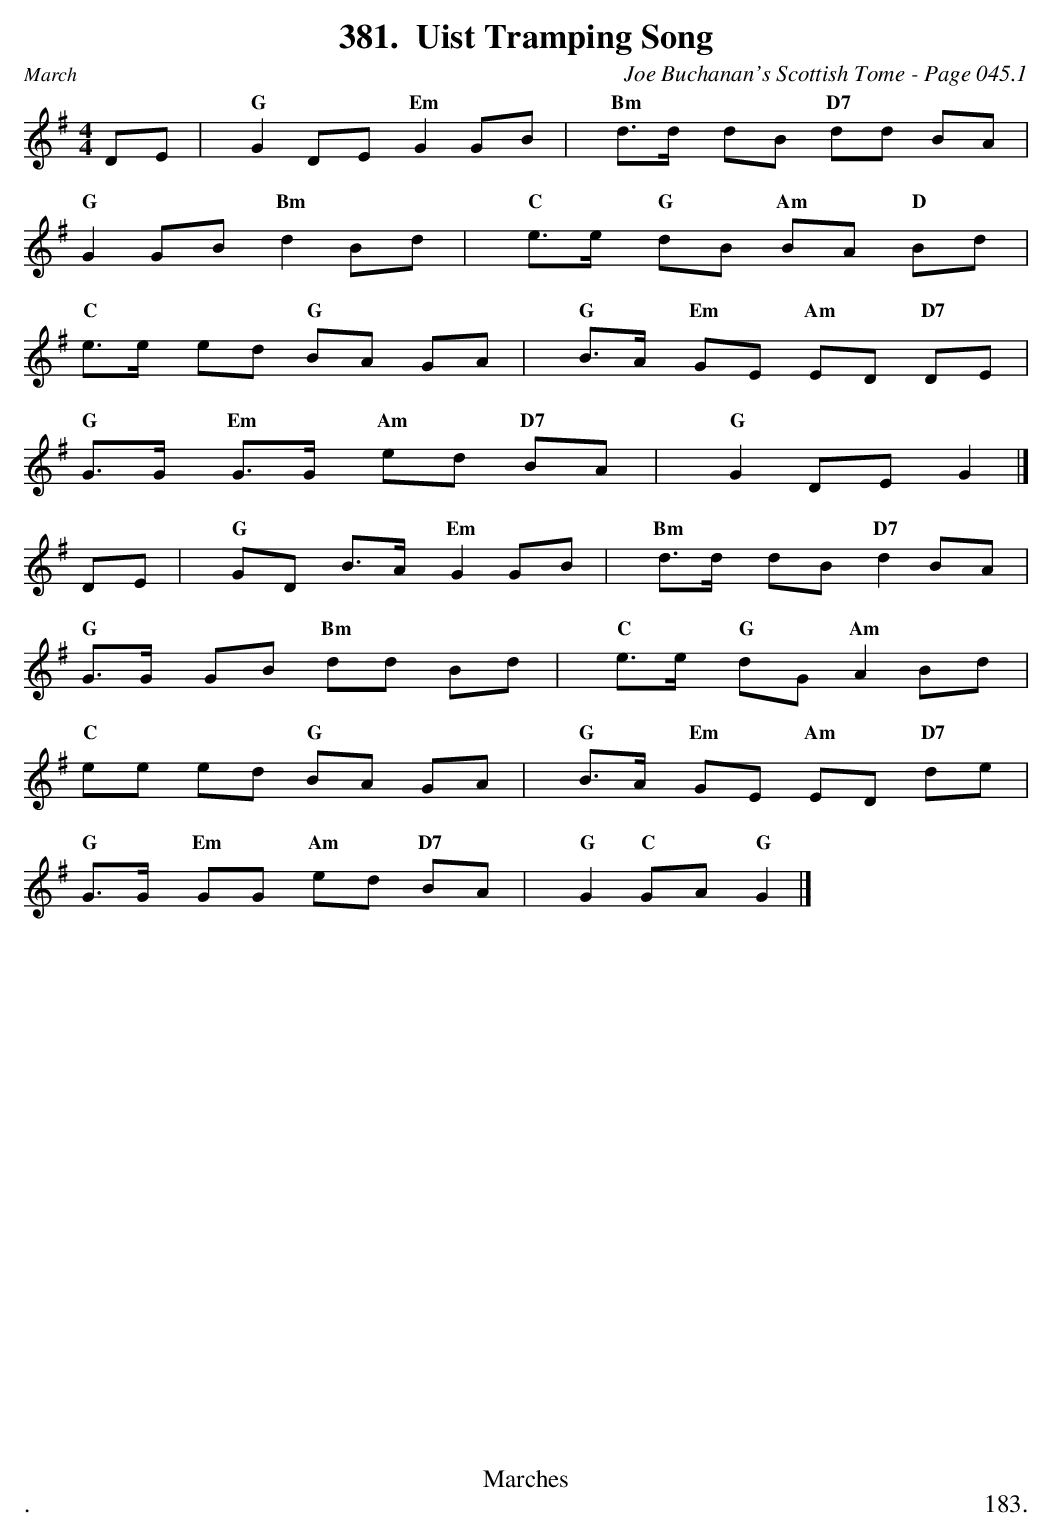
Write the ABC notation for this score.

X:1
T:Uist Tramping Song
C:Joe Buchanan's Scottish Tome - Page 045.1
L:1/8
M:4/4
K:Gmaj
DE | "G" G2 DE "Em" G2 GB | "Bm" d>d dB "D7" dd BA |
"G" G2 GB "Bm" d2 Bd | "C" e>e "G" dB "Am" BA "D" Bd |
"C" e>e ed "G" BA GA | "G" B>A "Em" GE "Am" ED "D7" DE |
"G" G>G "Em" G>G "Am" ed "D7" BA | "G" G2 DE G2 |]
DE | "G" GD B>A "Em" G2 GB | "Bm" d>d dB "D7" d2 BA |
"G" G>G GB "Bm" dd Bd | "C" e>e "G" dG "Am" A2 Bd |
"C" ee ed "G" BA GA | "G" B>A "Em" GE "Am" ED "D7" de |
"G" G>G "Em" GG "Am" ed "D7"BA | "G" G2 "C" GA "G"G2 |]
